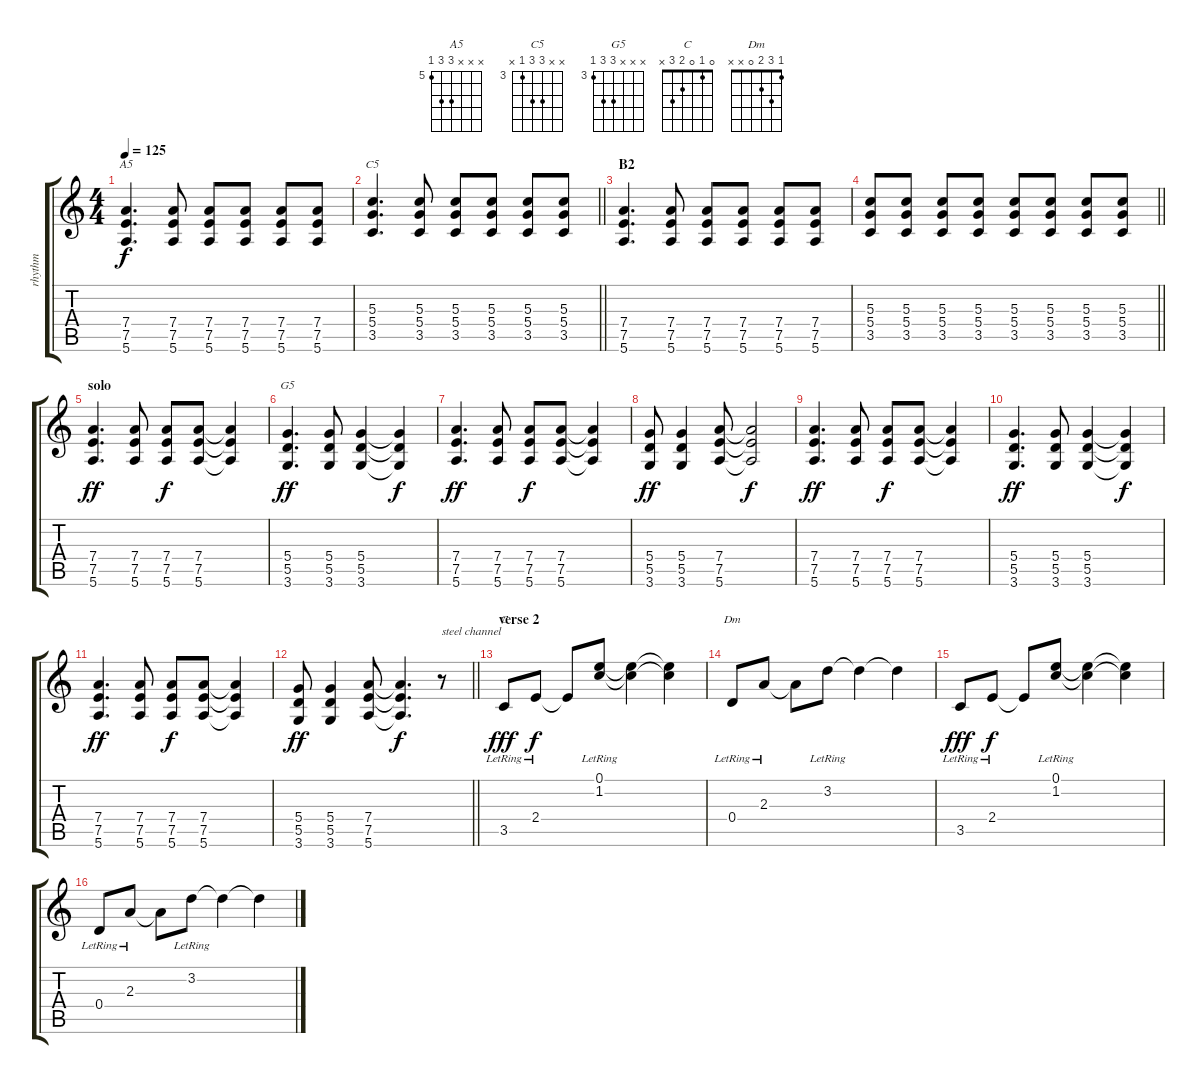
\track ("rhythm" "rhythm") {instrument distortionguitar}
\staff {score tabs}
\tuning (E4 B3 G3 D3 A2 E2) {hide}
\chord ("A5" x x x 7 7 5) {firstfret 5 barre 5}
\chord ("C5" x x 5 5 3 x) {firstfret 3 barre 3}
\chord ("G5" x x x 5 5 3) {firstfret 3 barre 3}
\chord ("C" 0 1 0 2 3 x)
\chord ("Dm" 1 3 2 0 x x)
\ts (4 4)
\tempo 125
\clef g2
\ks c
(7.4 7.5 5.6).4{d ch "A5" dy f} (7.4 7.5 5.6).8 (7.4 7.5 5.6).8 (7.4 7.5 5.6).8 (7.4 7.5 5.6).8 (7.4 7.5 5.6).8 |
\barLineRight lightlight
(5.3 5.4 3.5).4{d ch "C5"} (5.3 5.4 3.5).8 (5.3 5.4 3.5).8 (5.3 5.4 3.5).8 (5.3 5.4 3.5).8 (5.3 5.4 3.5).8 |
\section ("" "B2")
(7.4 7.5 5.6).4{d} (7.4 7.5 5.6).8 (7.4 7.5 5.6).8 (7.4 7.5 5.6).8 (7.4 7.5 5.6).8 (7.4 7.5 5.6).8 |
\barLineRight lightlight
(5.3 5.4 3.5).8 (5.3 5.4 3.5).8 (5.3 5.4 3.5).8 (5.3 5.4 3.5).8 (5.3 5.4 3.5).8 (5.3 5.4 3.5).8 (5.3 5.4 3.5).8 (5.3 5.4 3.5).8 |
\section ("" "solo")
(7.4 7.5 5.6).4{d dy ff} (7.4 7.5 5.6).8 (7.4 7.5 5.6).8{dy f} (7.4 7.5 5.6).8 (7.4{t} 7.5{t} 5.6{t}).4 |
(5.4 5.5 3.6).4{d ch "G5" dy ff} (5.4 5.5 3.6).8 (5.4 5.5 3.6).4 (5.4{t} 5.5{t} 3.6{t}).4{dy f} |
(7.4 7.5 5.6).4{d dy ff} (7.4 7.5 5.6).8 (7.4 7.5 5.6).8{dy f} (7.4 7.5 5.6).8 (7.4{t} 7.5{t} 5.6{t}).4 |
(5.4 5.5 3.6).8{dy ff} (5.4 5.5 3.6).4 (7.4 7.5 5.6).8 (7.4{t} 7.5{t} 5.6{t}).2{dy f} |
(7.4 7.5 5.6).4{d dy ff} (7.4 7.5 5.6).8 (7.4 7.5 5.6).8{dy f} (7.4 7.5 5.6).8 (7.4{t} 7.5{t} 5.6{t}).4 |
(5.4 5.5 3.6).4{d dy ff} (5.4 5.5 3.6).8 (5.4 5.5 3.6).4 (5.4{t} 5.5{t} 3.6{t}).4{dy f} |
(7.4 7.5 5.6).4{d dy ff} (7.4 7.5 5.6).8 (7.4 7.5 5.6).8{dy f} (7.4 7.5 5.6).8 (7.4{t} 7.5{t} 5.6{t}).4 |
\barLineRight lightlight
(5.4 5.5 3.6).8{dy ff} (5.4 5.5 3.6).4 (7.4 7.5 5.6).8 (7.4{t} 7.5{t} 5.6{t}).4{d dy f} r.8{txt "steel channel" instrument acousticguitarsteel} |
\section ("" "verse 2")
3.5{lr}.8{ch "C" dy fff} 2.4{lr}.8{dy f} 2.4{t}.8 (0.1{lr} 1.2{lr}).8 (0.1{t} 1.2{t}).4 (0.1{t} 1.2{t}).4 |
0.4{lr}.8{ch "Dm"} 2.3{lr}.8 2.3{t}.8 3.2{lr}.8 3.2{t}.4 3.2{t}.4 |
3.5{lr}.8{dy fff} 2.4{lr}.8{dy f} 2.4{t}.8 (0.1{lr} 1.2{lr}).8 (0.1{t} 1.2{t}).4 (0.1{t} 1.2{t}).4 |
0.4{lr}.8 2.3{lr}.8 2.3{t}.8 3.2{lr}.8 3.2{t}.4 3.2{t}.4
